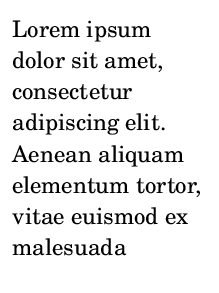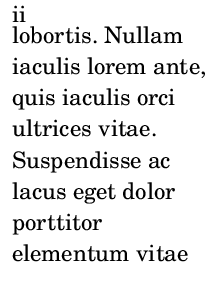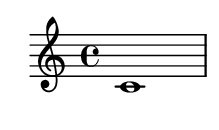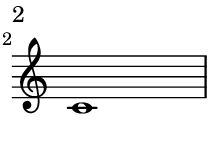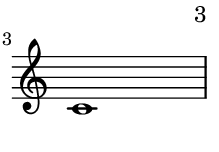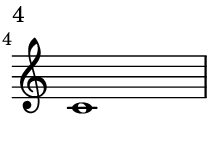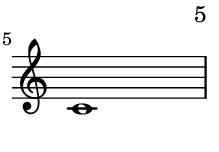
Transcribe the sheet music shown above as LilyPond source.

%% Generated by lilypond-book
%% Options: [exampleindent=10.16\mm,indent=0\mm,line-width=160\mm,paper-height=845.047\pt,paper-width=597.508\pt,papersize='(cons (* 597.508 pt) (* 845.047 pt))]
\include "lilypond-book-preamble.ly"


% ****************************************************************
% Start cut-&-pastable-section
% ****************************************************************

#(ly:set-option 'eps-box-padding 3.000000)



\paper {
  #(set-paper-size '(cons (* 597.508 pt) (* 845.047 pt)))
  indent = 0\mm
  line-width = 160\mm
  % offset the left padding, also add 1mm as lilypond creates cropped
  % images with a little space on the right
  line-width = #(- line-width (* mm  3.000000) (* mm 1))
}

\layout {
  
}




% ****************************************************************
% ly snippet:
% ****************************************************************
\sourcefilename "/lilypond-2.25.16/input/regression/bookpart-level-page-numbering-one-bookpart.ly"
\sourcefileline 0
\version "2.23.12"

\header {
  texidoc = "It is possible for one bookpart to have its independent page numbers
while the others have a common sequence of page numbers."
}

#(set-default-paper-size "a9")

\book {
  \bookpart {
    \paper {
      bookpart-level-page-numbering = ##t
      page-number-type = #'roman-lower
    }
    \markuplist \wordwrap-lines {
      Lorem ipsum dolor sit amet, consectetur adipiscing elit. Aenean aliquam elementum
tortor, vitae euismod ex malesuada lobortis. Nullam iaculis lorem ante, quis iaculis orci
ultrices vitae. Suspendisse ac lacus eget dolor porttitor elementum vitae ut justo. Duis
in commodo diam.
    }
  }
  \bookpart {
    \repeat unfold 5 { c'1 \pageBreak }
  }
}



% ****************************************************************
% end ly snippet
% ****************************************************************
